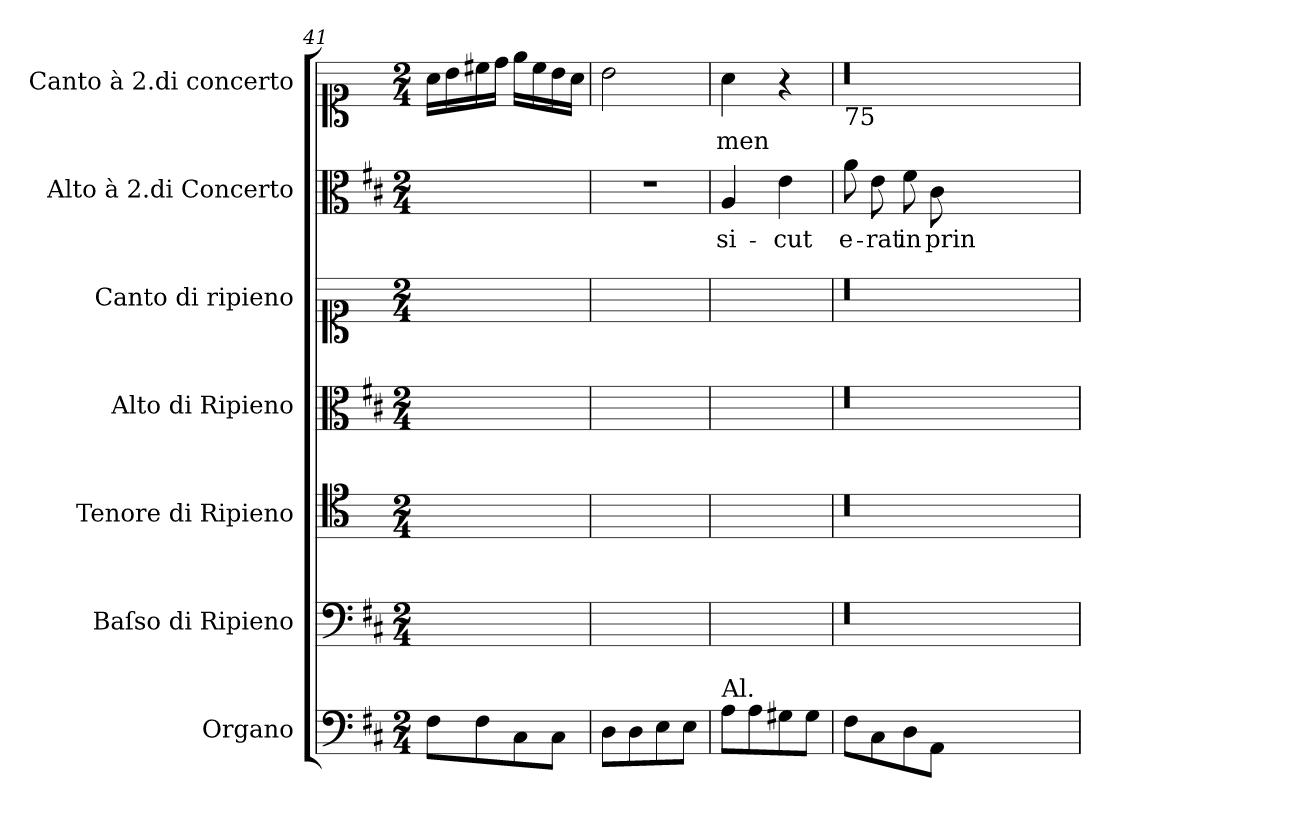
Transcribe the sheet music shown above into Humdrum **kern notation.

**kern	**kern	**kern	**kern	**kern	**kern	**text	**kern	**text
*part7	*part6	*part5	*part4	*part3	*part2	*part2	*part1	*part1
*staff7	*staff6	*staff5	*staff4	*staff3	*staff2	*staff2	*staff1	*staff1
*I"Organo	*I"Baſso di Ripieno	*I"Tenore di Ripieno	*I"Alto di Ripieno	*I"Canto di ripieno	*I"Alto à 2.di Concerto	*	*I"Canto à 2.di concerto	*
*I'org	*I'B rip	*I'T rip	*I'A rip	*	*I'A conc	*	*	*
*clefF4	*clefF4	*clefC4	*clefC3	*clefC1	*clefC3	*	*clefC1	*
*k[f#c#]	*k[f#c#]	*k[]	*k[f#c#]	*k[]	*k[f#c#]	*	*k[]	*
*M2/4	*M2/4	*M2/4	*M2/4	*M2/4	*M2/4	*	*M2/4	*
=41	=41	=41	=41	=41	=41	=41	=41	=41
8F#\L	2ryy	2ryy	2ryy	2ryy	2ryy	.	16a\LL	.
.	.	.	.	.	.	.	16b\	.
8F#\	.	.	.	.	.	.	16cc#\	.
.	.	.	.	.	.	.	16dd\JJ	.
8C#\	.	.	.	.	.	.	16ee\LL	.
.	.	.	.	.	.	.	16cc#\	.
8C#\J	.	.	.	.	.	.	16b\	.
.	.	.	.	.	.	.	16a\JJ	.
=42	=42	=42	=42	=42	=42	=42	=42	=42
8D\L	2ryy	2ryy	2ryy	2ryy	2r	.	2b\	.
8D\	.	.	.	.	.	.	.	.
8E\	.	.	.	.	.	.	.	.
8E\J	.	.	.	.	.	.	.	.
=43	=43	=43	=43	=43	=43	=43	=43	=43
!LO:TX:a:t=Al.	!	!	!	!	!	!	!	!
8A\L	2ryy	2ryy	2ryy	2ryy	4A/	si-	4a\	-men
8A\	.	.	.	.	.	.	.	.
8G#X\	.	.	.	.	4e\	-cut	4r	.
8G#\J	.	.	.	.	.	.	.	.
=44	=44	=44	=44	=44	=44	=44	=44	=44
!	!	!	!	!	!	!	!LO:TX:b:t=75	!
!	!LO:N:vis=00	!LO:N:vis=00	!LO:N:vis=00	!LO:N:vis=00	!	!	!LO:N:vis=00	!
8F#\L	0rF	0rc	0re	0rb	8a\	e-	0rb	.
8C#\	.	.	.	.	8e\	-rat	.	.
8D\	.	.	.	.	8f#\	in	.	.
8AA\J	.	.	.	.	8c#\	prin-	.	.
1.ryy	.	.	.	.	1.ryy	.	.	.
=	=	=	=	=	=	=	=	=
*-	*-	*-	*-	*-	*-	*-	*-	*-
